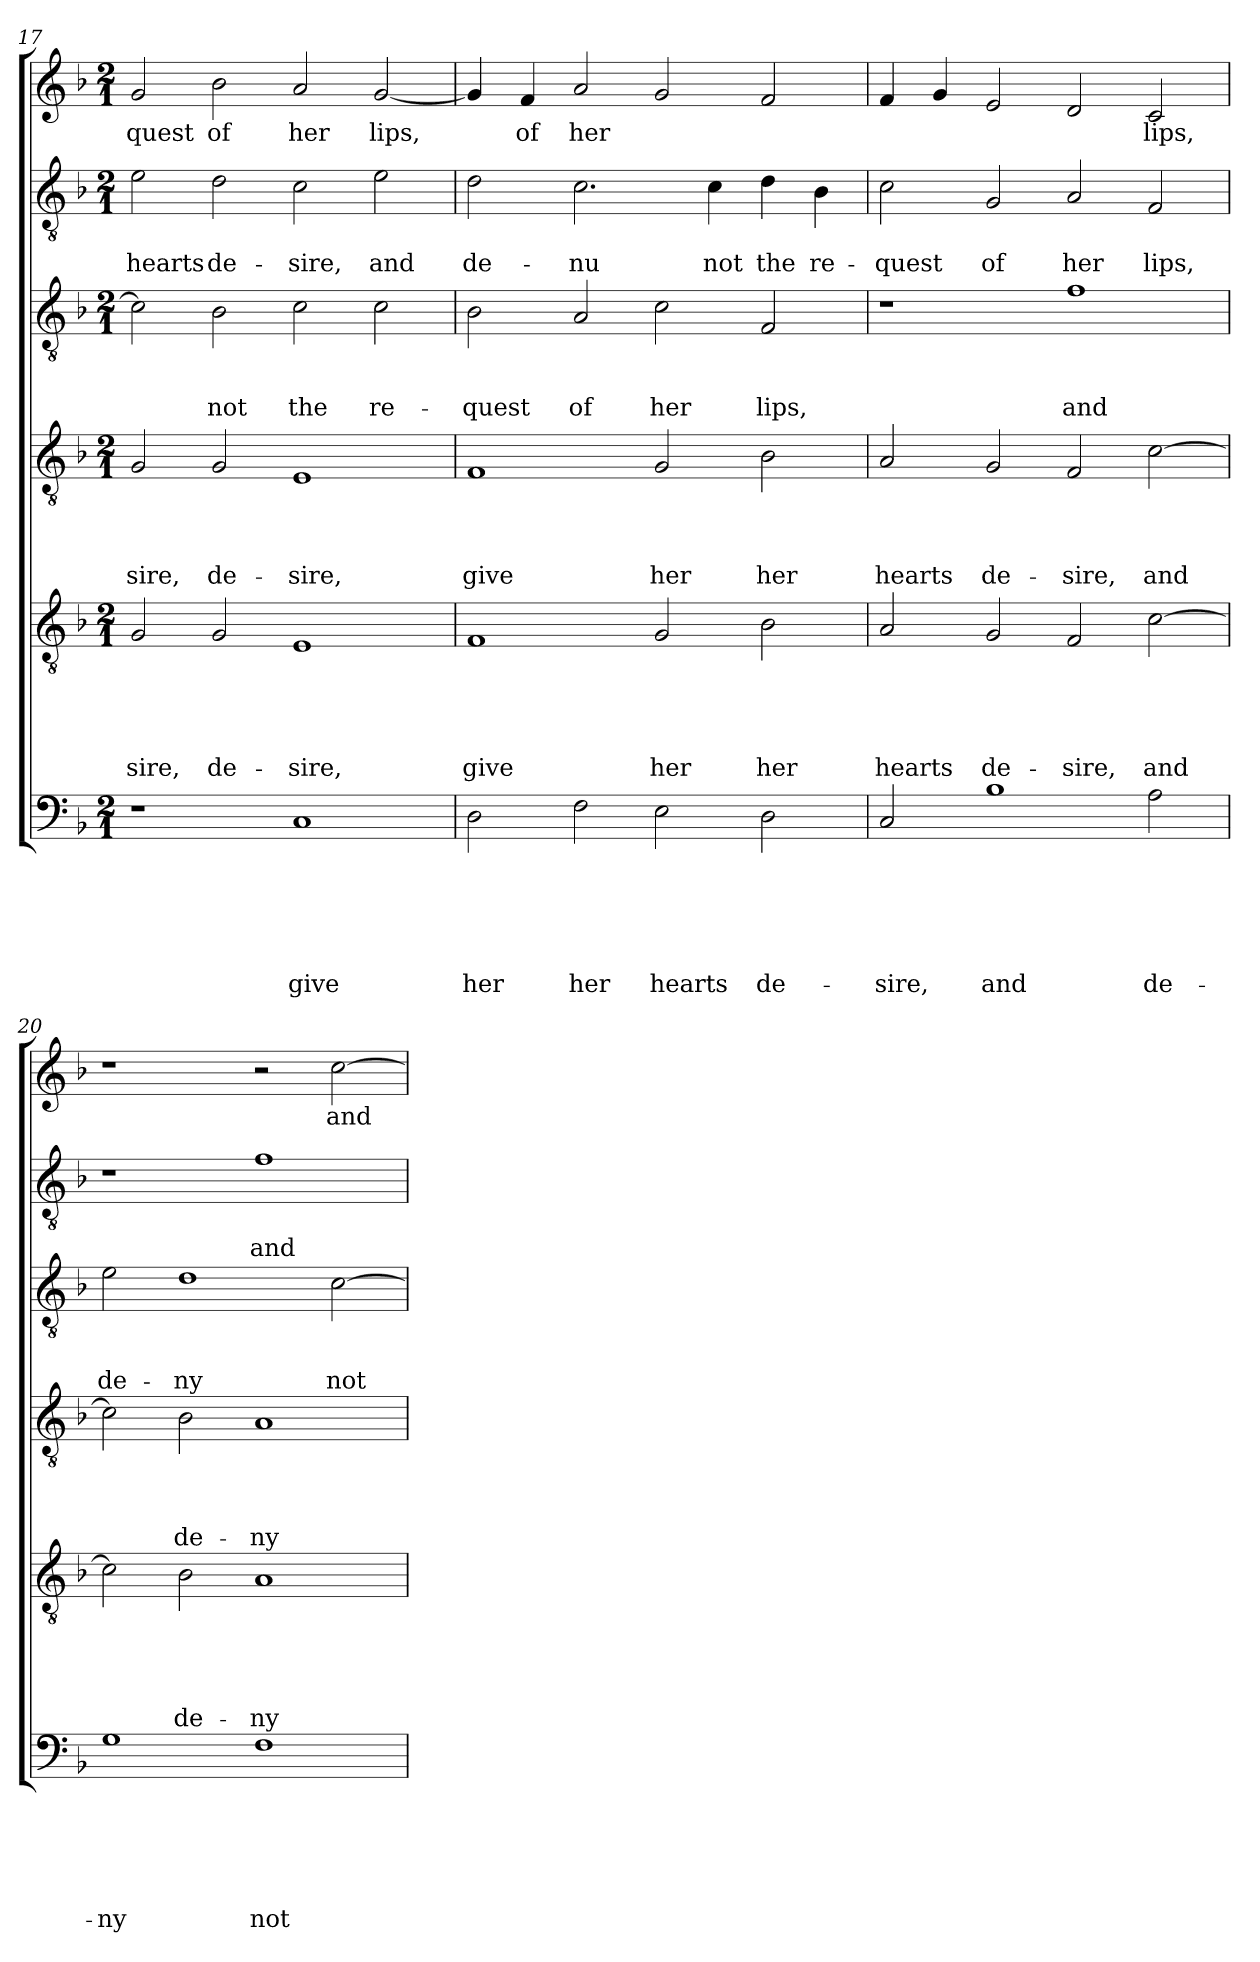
**kern	**text	**text	**text	**text	**text	**text	**kern	**text	**text	**text	**text	**text	**kern	**text	**text	**text	**text	**kern	**text	**text	**text	**kern	**text	**text	**kern	**text
*part6	*part6	*part6	*part6	*part6	*part6	*part6	*part5	*part5	*part5	*part5	*part5	*part5	*part4	*part4	*part4	*part4	*part4	*part3	*part3	*part3	*part3	*part2	*part2	*part2	*part1	*part1
*staff6	*staff6	*staff6	*staff6	*staff6	*staff6	*staff6	*staff5	*staff5	*staff5	*staff5	*staff5	*staff5	*staff4	*staff4	*staff4	*staff4	*staff4	*staff3	*staff3	*staff3	*staff3	*staff2	*staff2	*staff2	*staff1	*staff1
!!LO:PB:g=z
*clefF4	*	*	*	*	*	*	*clefGv2	*	*	*	*	*	*clefGv2	*	*	*	*	*clefGv2	*	*	*	*clefGv2	*	*	*clefG2	*
*k[b-]	*	*	*	*	*	*	*k[b-]	*	*	*	*	*	*k[b-]	*	*	*	*	*k[b-]	*	*	*	*k[b-]	*	*	*k[b-]	*
*F:	*	*	*	*	*	*	*F:	*	*	*	*	*	*F:	*	*	*	*	*F:	*	*	*	*F:	*	*	*F:	*
*M2/1	*	*	*	*	*	*	*M2/1	*	*	*	*	*	*M2/1	*	*	*	*	*M2/1	*	*	*	*M2/1	*	*	*M2/1	*
=17	=17	=17	=17	=17	=17	=17	=17	=17	=17	=17	=17	=17	=17	=17	=17	=17	=17	=17	=17	=17	=17	=17	=17	=17	=17	=17
!	!	!	!	!	!	!	!	!	!	!	!	!LO:LY:b	!	!	!	!	!LO:LY:b	!	!	!	!	!	!	!LO:LY:b	!	!LO:LY:b
1r	.	.	.	.	.	.	2G/	.	.	.	.	-sire,	2G/	.	.	.	-sire,	2c\]	.	.	.	2e\	.	hearts	2g/	-quest
!	!	!	!	!	!	!	!	!	!	!	!	!LO:LY:b	!	!	!	!	!LO:LY:b	!	!	!	!LO:LY:b	!	!	!LO:LY:b	!	!LO:LY:b
.	.	.	.	.	.	.	2G/	.	.	.	.	de-	2G/	.	.	.	de-	2B-\	.	.	not	2d\	.	de-	2b-\	of
!	!	!	!	!	!	!LO:LY:b	!	!	!	!	!	!LO:LY:b	!	!	!	!	!LO:LY:b	!	!	!	!LO:LY:b	!	!	!LO:LY:b	!	!LO:LY:b
1C	.	.	.	.	.	give	1E	.	.	.	.	-sire,	1E	.	.	.	-sire,	2c\	.	.	the	2c\	.	-sire,	2a/	her
!	!	!	!	!	!	!	!	!	!	!	!	!	!	!	!	!	!	!	!	!	!LO:LY:b	!	!	!LO:LY:b	!	!LO:LY:b
.	.	.	.	.	.	.	.	.	.	.	.	.	.	.	.	.	.	2c\	.	.	re-	2e\	.	and	[2g/	lips,
=18	=18	=18	=18	=18	=18	=18	=18	=18	=18	=18	=18	=18	=18	=18	=18	=18	=18	=18	=18	=18	=18	=18	=18	=18	=18	=18
!	!	!	!	!	!	!LO:LY:b	!	!	!	!	!	!LO:LY:b	!	!	!	!	!LO:LY:b	!	!	!	!LO:LY:b	!	!	!LO:LY:b	!	!
2D\	.	.	.	.	.	her	1F	.	.	.	.	give	1F	.	.	.	give	2B-\	.	.	-quest	2d\	.	de-	4g/]	.
!	!	!	!	!	!	!	!	!	!	!	!	!	!	!	!	!	!	!	!	!	!	!	!	!	!	!LO:LY:b
.	.	.	.	.	.	.	.	.	.	.	.	.	.	.	.	.	.	.	.	.	.	.	.	.	4f/	of
!	!	!	!	!	!	!LO:LY:b	!	!	!	!	!	!	!	!	!	!	!	!	!	!	!LO:LY:b	!	!	!LO:LY:b	!	!LO:LY:b
2F\	.	.	.	.	.	her	.	.	.	.	.	.	.	.	.	.	.	2A/	.	.	of	2.c\	.	-nu	2a/	her
!	!	!	!	!	!	!LO:LY:b	!	!	!	!	!	!LO:LY:b	!	!	!	!	!LO:LY:b	!	!	!	!LO:LY:b	!	!	!	!	!
2E\	.	.	.	.	.	hearts	2G/	.	.	.	.	her	2G/	.	.	.	her	2c\	.	.	her	.	.	.	2g/	.
!	!	!	!	!	!	!	!	!	!	!	!	!	!	!	!	!	!	!	!	!	!	!	!	!LO:LY:b	!	!
.	.	.	.	.	.	.	.	.	.	.	.	.	.	.	.	.	.	.	.	.	.	4c\	.	not	.	.
!	!	!	!	!	!	!LO:LY:b	!	!	!	!	!	!LO:LY:b	!	!	!	!	!LO:LY:b	!	!	!	!LO:LY:b	!	!	!LO:LY:b	!	!
2D\	.	.	.	.	.	de-	2B-\	.	.	.	.	her	2B-\	.	.	.	her	2F/	.	.	lips,	4d\	.	the	2f/	.
!	!	!	!	!	!	!	!	!	!	!	!	!	!	!	!	!	!	!	!	!	!	!	!	!LO:LY:b	!	!
.	.	.	.	.	.	.	.	.	.	.	.	.	.	.	.	.	.	.	.	.	.	4B-\	.	re-	.	.
=19	=19	=19	=19	=19	=19	=19	=19	=19	=19	=19	=19	=19	=19	=19	=19	=19	=19	=19	=19	=19	=19	=19	=19	=19	=19	=19
!	!	!	!	!	!	!LO:LY:b	!	!	!	!	!	!LO:LY:b	!	!	!	!	!LO:LY:b	!	!	!	!	!	!	!LO:LY:b	!	!
2C/	.	.	.	.	.	-sire,	2A/	.	.	.	.	hearts	2A/	.	.	.	hearts	1r	.	.	.	2c\	.	-quest	4f/	.
.	.	.	.	.	.	.	.	.	.	.	.	.	.	.	.	.	.	.	.	.	.	.	.	.	4g/	.
!	!	!	!	!	!	!LO:LY:b	!	!	!	!	!	!LO:LY:b	!	!	!	!	!LO:LY:b	!	!	!	!	!	!	!LO:LY:b	!	!
1B-	.	.	.	.	.	and	2G/	.	.	.	.	de-	2G/	.	.	.	de-	.	.	.	.	2G/	.	of	2e/	.
!	!	!	!	!	!	!	!	!	!	!	!	!LO:LY:b	!	!	!	!	!LO:LY:b	!	!	!	!LO:LY:b	!	!	!LO:LY:b	!	!
.	.	.	.	.	.	.	2F/	.	.	.	.	-sire,	2F/	.	.	.	-sire,	1f	.	.	and	2A/	.	her	2d/	.
!	!	!	!	!	!	!LO:LY:b	!	!	!	!	!	!LO:LY:b	!	!	!	!	!LO:LY:b	!	!	!	!	!	!	!LO:LY:b	!	!LO:LY:b
2A\	.	.	.	.	.	de-	[2c\	.	.	.	.	and	[2c\	.	.	.	and	.	.	.	.	2F/	.	lips,	2c/	lips,
=20	=20	=20	=20	=20	=20	=20	=20	=20	=20	=20	=20	=20	=20	=20	=20	=20	=20	=20	=20	=20	=20	=20	=20	=20	=20	=20
!	!	!	!	!	!	!LO:LY:b	!	!	!	!	!	!	!	!	!	!	!	!	!	!	!LO:LY:b	!	!	!	!	!
1G	.	.	.	.	.	-ny	2c\]	.	.	.	.	.	2c\]	.	.	.	.	2e\	.	.	de-	1r	.	.	1r	.
!	!	!	!	!	!	!	!	!	!	!	!	!LO:LY:b	!	!	!	!	!LO:LY:b	!	!	!	!LO:LY:b	!	!	!	!	!
.	.	.	.	.	.	.	2B-\	.	.	.	.	de-	2B-\	.	.	.	de-	1d	.	.	-ny	.	.	.	.	.
!	!	!	!	!	!	!LO:LY:b	!	!	!	!	!	!LO:LY:b	!	!	!	!	!LO:LY:b	!	!	!	!	!	!	!LO:LY:b	!	!
1F	.	.	.	.	.	not	1A	.	.	.	.	-ny	1A	.	.	.	-ny	.	.	.	.	1f	.	and	2r	.
!	!	!	!	!	!	!	!	!	!	!	!	!	!	!	!	!	!	!	!	!	!LO:LY:b	!	!	!	!	!LO:LY:b
.	.	.	.	.	.	.	.	.	.	.	.	.	.	.	.	.	.	[2c\	.	.	not	.	.	.	[2cc\	and
=	=	=	=	=	=	=	=	=	=	=	=	=	=	=	=	=	=	=	=	=	=	=	=	=	=	=
*-	*-	*-	*-	*-	*-	*-	*-	*-	*-	*-	*-	*-	*-	*-	*-	*-	*-	*-	*-	*-	*-	*-	*-	*-	*-	*-
